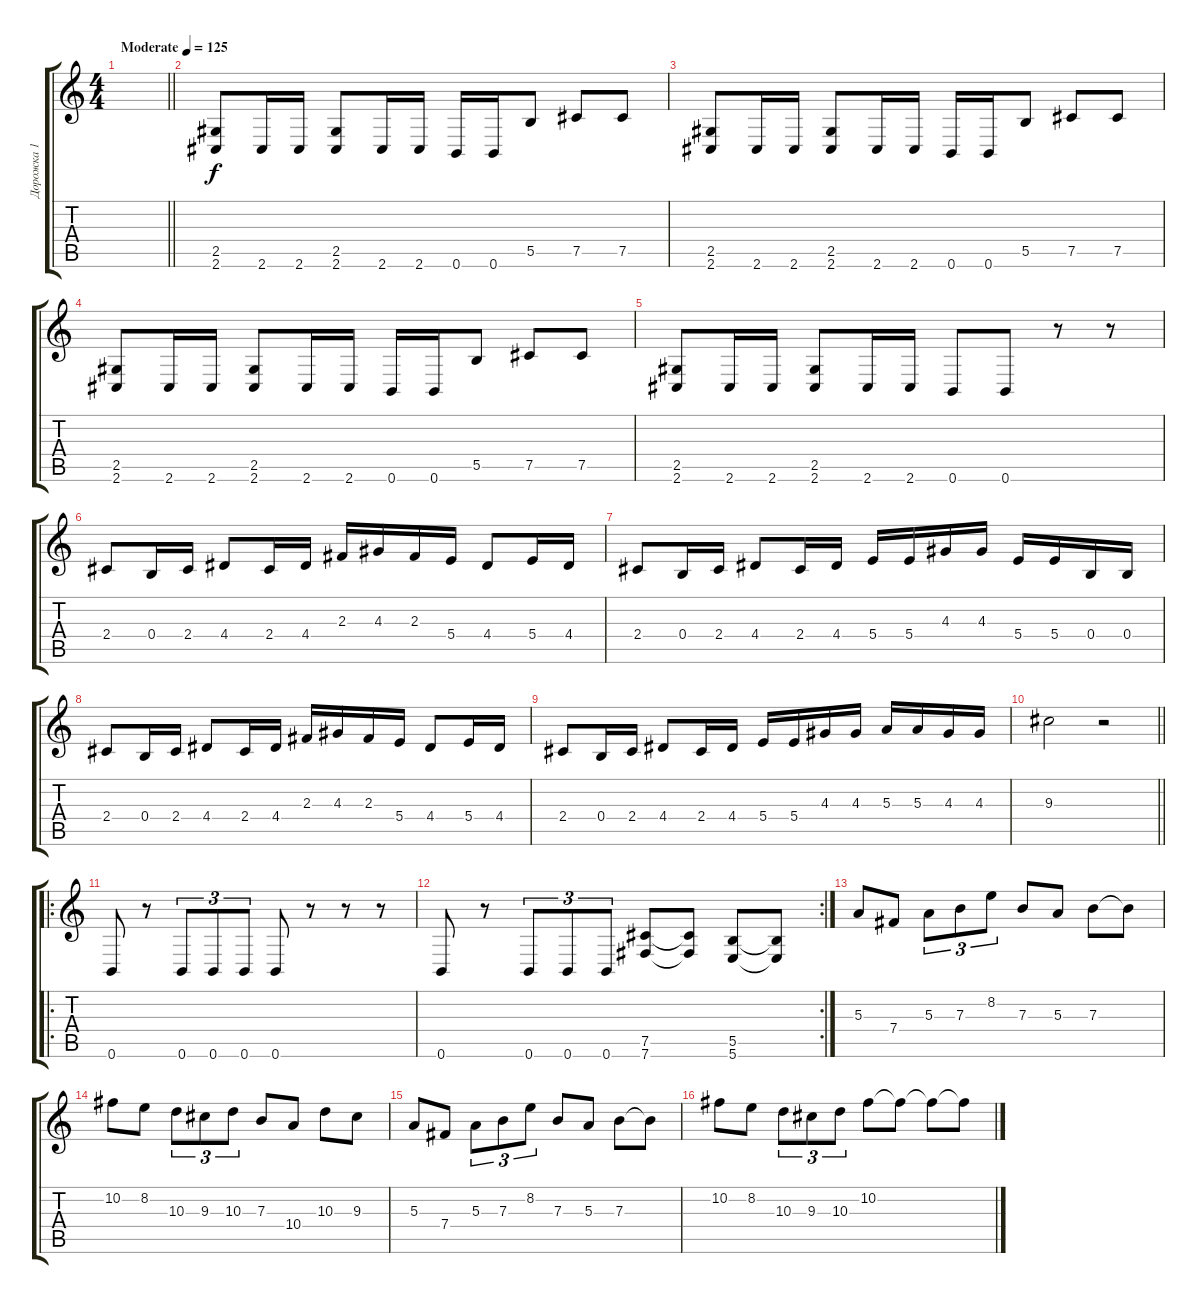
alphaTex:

\track ("Дорожка 1" "Дорожка 1") {instrument distortionguitar}
\staff {score tabs}
\tuning (Db4 Ab3 E3 B2 Gb2 B1) {hide}
\ts (4 4)
\tempo (125 "Moderate")
\clef g2
\barLineRight lightlight
\ks c
|
\section ("" " ")
(2.5 2.6).8 2.6.16 2.6.16 (2.5 2.6).8 2.6.16 2.6.16 0.6.16 0.6.16 5.5.8 7.5.8 7.5.8 |
(2.5 2.6).8 2.6.16 2.6.16 (2.5 2.6).8 2.6.16 2.6.16 0.6.16 0.6.16 5.5.8 7.5.8 7.5.8 |
(2.5 2.6).8 2.6.16 2.6.16 (2.5 2.6).8 2.6.16 2.6.16 0.6.16 0.6.16 5.5.8 7.5.8 7.5.8 |
(2.5 2.6).8 2.6.16 2.6.16 (2.5 2.6).8 2.6.16 2.6.16 0.6.8 0.6.8 r.8 r.8 |
2.4.8 0.4.16 2.4.16 4.4.8 2.4.16 4.4.16 2.3.16 4.3.16 2.3.16 5.4.16 4.4.8 5.4.16 4.4.16 |
2.4.8 0.4.16 2.4.16 4.4.8 2.4.16 4.4.16 5.4.16 5.4.16 4.3.16 4.3.16 5.4.16 5.4.16 0.4.16 0.4.16 |
2.4.8 0.4.16 2.4.16 4.4.8 2.4.16 4.4.16 2.3.16 4.3.16 2.3.16 5.4.16 4.4.8 5.4.16 4.4.16 |
2.4.8 0.4.16 2.4.16 4.4.8 2.4.16 4.4.16 5.4.16 5.4.16 4.3.16 4.3.16 5.3.16 5.3.16 4.3.16 4.3.16 |
\barLineRight lightlight
9.3.2 r.2 |
\ro
\section ("" " ")
0.6.8 r.8 0.6.8{tu (3 2)} 0.6.8{tu (3 2)} 0.6.8{tu (3 2)} 0.6.8 r.8 r.8 r.8 |
\rc 2
0.6.8 r.8 0.6.8{tu (3 2)} 0.6.8{tu (3 2)} 0.6.8{tu (3 2)} (7.5 7.6).8 (7.5{t} 7.6{t}).8 (5.5 5.6).8 (5.5{t} 5.6{t}).8 |
5.3.8 7.4.8 5.3.8{tu (3 2)} 7.3.8{tu (3 2)} 8.2.8{tu (3 2)} 7.3.8 5.3.8 7.3.8 7.3{t}.8 |
10.2.8 8.2.8 10.3.8{tu (3 2)} 9.3.8{tu (3 2)} 10.3.8{tu (3 2)} 7.3.8 10.4.8 10.3.8 9.3.8 |
5.3.8 7.4.8 5.3.8{tu (3 2)} 7.3.8{tu (3 2)} 8.2.8{tu (3 2)} 7.3.8 5.3.8 7.3.8 7.3{t}.8 |
10.2.8 8.2.8 10.3.8{tu (3 2)} 9.3.8{tu (3 2)} 10.3.8{tu (3 2)} 10.2.8 10.2{t}.8 10.2{t}.8 10.2{t}.8
